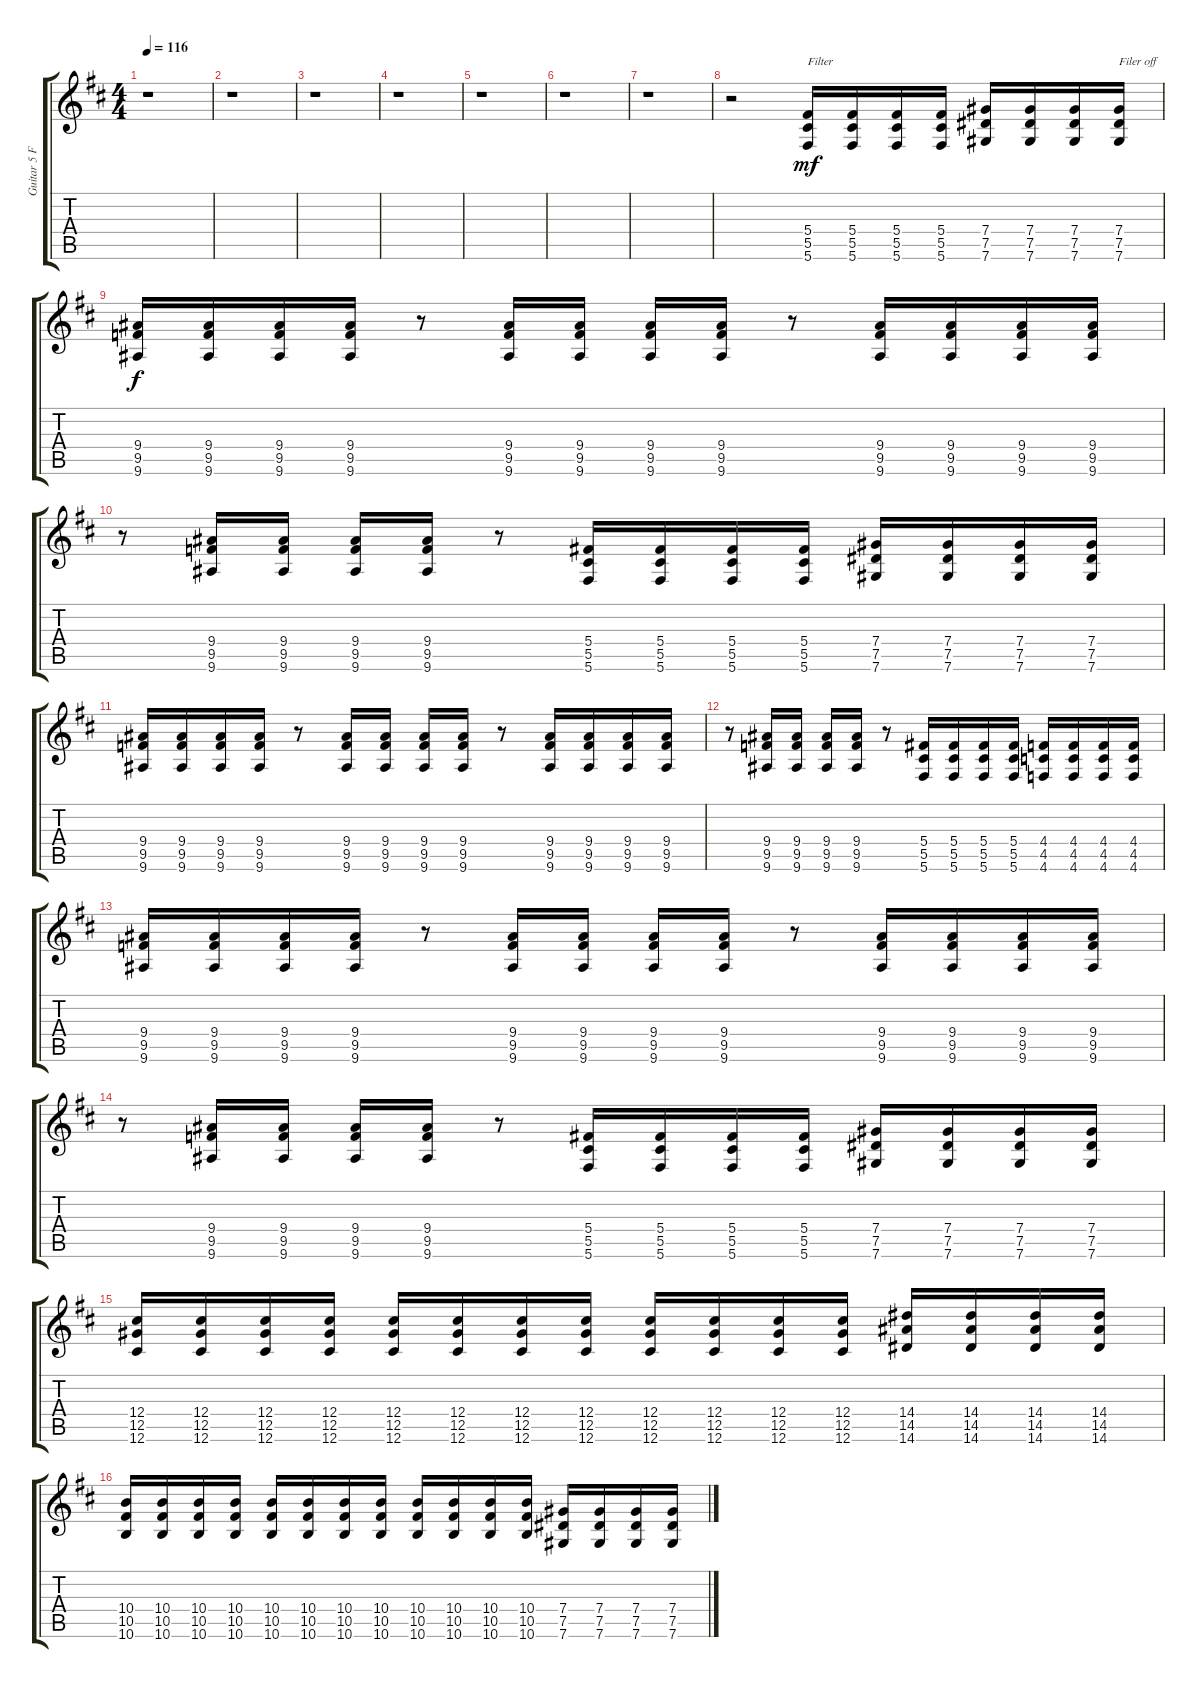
\track ("Guitar 5 Fliter Effect" "Guitar 5 F") {instrument distortionguitar}
\staff {score tabs}
\tuning (Eb4 Bb3 Gb3 Db3 Ab2 Db2) {hide}
\ts (4 4)
\tempo 116
\clef g2
\ks d
r.1{dy mf} |
r.1 |
r.1 |
r.1 |
r.1 |
r.1 |
r.1 |
r.2 (5.4 5.5 5.6).16{txt "Filter"} (5.4 5.5 5.6).16 (5.4 5.5 5.6).16 (5.4 5.5 5.6).16 (7.4 7.5 7.6).16 (7.4 7.5 7.6).16 (7.4 7.5 7.6).16 (7.4 7.5 7.6).16{txt "Filer off"} |
(9.4 9.5 9.6).16{dy f} (9.4 9.5 9.6).16 (9.4 9.5 9.6).16 (9.4 9.5 9.6).16 r.8 (9.4 9.5 9.6).16 (9.4 9.5 9.6).16 (9.4 9.5 9.6).16 (9.4 9.5 9.6).16 r.8 (9.4 9.5 9.6).16 (9.4 9.5 9.6).16 (9.4 9.5 9.6).16 (9.4 9.5 9.6).16 |
r.8 (9.4 9.5 9.6).16 (9.4 9.5 9.6).16 (9.4 9.5 9.6).16 (9.4 9.5 9.6).16 r.8 (5.4 5.5 5.6).16 (5.4 5.5 5.6).16 (5.4 5.5 5.6).16 (5.4 5.5 5.6).16 (7.4 7.5 7.6).16 (7.4 7.5 7.6).16 (7.4 7.5 7.6).16 (7.4 7.5 7.6).16 |
(9.4 9.5 9.6).16 (9.4 9.5 9.6).16 (9.4 9.5 9.6).16 (9.4 9.5 9.6).16 r.8 (9.4 9.5 9.6).16 (9.4 9.5 9.6).16 (9.4 9.5 9.6).16 (9.4 9.5 9.6).16 r.8 (9.4 9.5 9.6).16 (9.4 9.5 9.6).16 (9.4 9.5 9.6).16 (9.4 9.5 9.6).16 |
r.8 (9.4 9.5 9.6).16 (9.4 9.5 9.6).16 (9.4 9.5 9.6).16 (9.4 9.5 9.6).16 r.8 (5.4 5.5 5.6).16 (5.4 5.5 5.6).16 (5.4 5.5 5.6).16 (5.4 5.5 5.6).16 (4.4 4.5 4.6).16 (4.4 4.5 4.6).16 (4.4 4.5 4.6).16 (4.4 4.5 4.6).16 |
(9.4 9.5 9.6).16 (9.4 9.5 9.6).16 (9.4 9.5 9.6).16 (9.4 9.5 9.6).16 r.8 (9.4 9.5 9.6).16 (9.4 9.5 9.6).16 (9.4 9.5 9.6).16 (9.4 9.5 9.6).16 r.8 (9.4 9.5 9.6).16 (9.4 9.5 9.6).16 (9.4 9.5 9.6).16 (9.4 9.5 9.6).16 |
r.8 (9.4 9.5 9.6).16 (9.4 9.5 9.6).16 (9.4 9.5 9.6).16 (9.4 9.5 9.6).16 r.8 (5.4 5.5 5.6).16 (5.4 5.5 5.6).16 (5.4 5.5 5.6).16 (5.4 5.5 5.6).16 (7.4 7.5 7.6).16 (7.4 7.5 7.6).16 (7.4 7.5 7.6).16 (7.4 7.5 7.6).16 |
(12.4 12.5 12.6).16 (12.4 12.5 12.6).16 (12.4 12.5 12.6).16 (12.4 12.5 12.6).16 (12.4 12.5 12.6).16 (12.4 12.5 12.6).16 (12.4 12.5 12.6).16 (12.4 12.5 12.6).16 (12.4 12.5 12.6).16 (12.4 12.5 12.6).16 (12.4 12.5 12.6).16 (12.4 12.5 12.6).16 (14.4 14.5 14.6).16 (14.4 14.5 14.6).16 (14.4 14.5 14.6).16 (14.4 14.5 14.6).16 |
(10.4 10.5 10.6).16 (10.4 10.5 10.6).16 (10.4 10.5 10.6).16 (10.4 10.5 10.6).16 (10.4 10.5 10.6).16 (10.4 10.5 10.6).16 (10.4 10.5 10.6).16 (10.4 10.5 10.6).16 (10.4 10.5 10.6).16 (10.4 10.5 10.6).16 (10.4 10.5 10.6).16 (10.4 10.5 10.6).16 (7.4 7.5 7.6).16 (7.4 7.5 7.6).16 (7.4 7.5 7.6).16 (7.4 7.5 7.6).16
